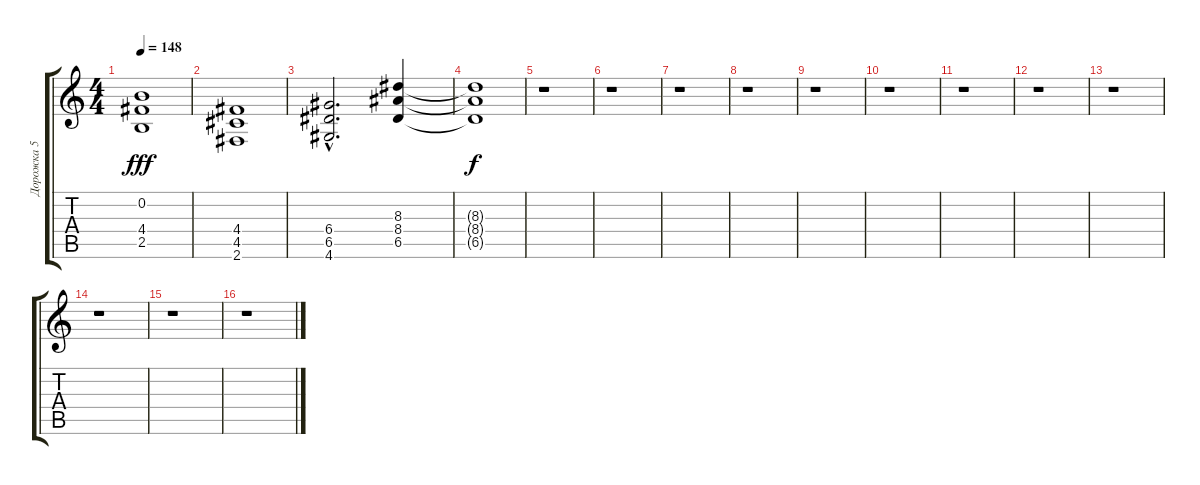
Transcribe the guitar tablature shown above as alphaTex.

\track ("Дорожка 5" "Дорожка 5") {instrument distortionguitar}
\staff {score tabs}
\tuning (E4 B3 G3 D3 A2 E2) {hide}
\ts (4 4)
\tempo 148
\clef g2
\ks c
(0.2 4.4 2.5).1{dy fff} |
(4.4 4.5 2.6).1 |
(6.4{hac} 6.5{hac} 4.6{hac}).2{d} (8.3 8.4 6.5).4 |
(8.3{t} 8.4{t} 6.5{t}).1{dy f} |
r.1 |
r.1 |
r.1 |
r.1 |
r.1 |
r.1 |
r.1 |
r.1 |
r.1 |
r.1 |
r.1 |
r.1
